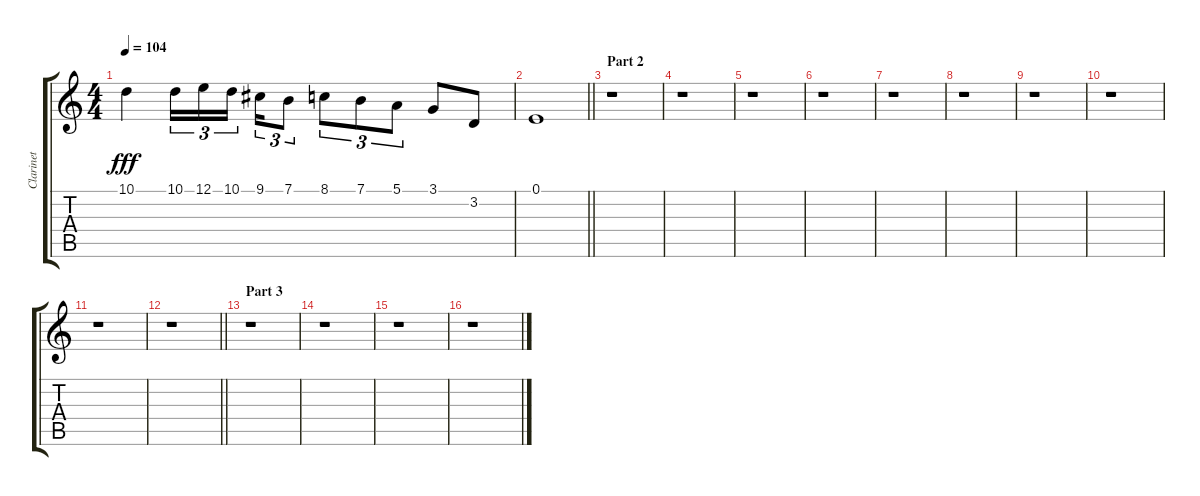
\track ("Clarinet" "Clarinet") {instrument clarinet}
\staff {score tabs}
\tuning (E4 B3 G3 D3 A2 E2) {hide}
\ts (4 4)
\tempo 104
\clef g2
\ks c
10.1.4{dy fff} 10.1.16{tu (3 2)} 12.1.16{tu (3 2)} 10.1.16{tu (3 2) beam splitsecondary} 9.1.16{tu (3 2)} 7.1.8{tu (3 2)} 8.1.8{tu (3 2)} 7.1.8{tu (3 2)} 5.1.8{tu (3 2)} 3.1.8 3.2.8 |
\barLineRight lightlight
0.1.1 |
\section ("" "Part 2")
r.1 |
r.1 |
r.1 |
r.1 |
r.1 |
r.1 |
r.1 |
r.1 |
r.1 |
\barLineRight lightlight
r.1 |
\section ("" "Part 3")
r.1 |
r.1 |
r.1 |
r.1
